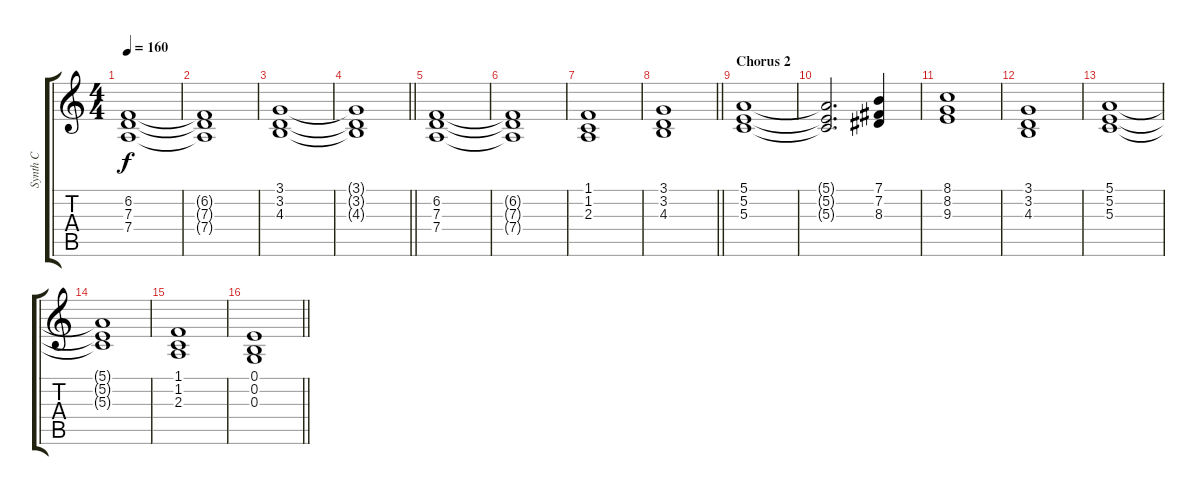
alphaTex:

\track ("Synth C" "Synth C") {instrument pad4choir}
\staff {score tabs}
\tuning (E4 B3 G3 D3 A2 E2) {hide}
\ts (4 4)
\tempo 160
\clef g2
\ks c
(6.2 7.3 7.4).1{dy f} |
(6.2{t} 7.3{t} 7.4{t}).1 |
(3.1 3.2 4.3).1 |
\barLineRight lightlight
(3.1{t} 3.2{t} 4.3{t}).1 |
(6.2 7.3 7.4).1 |
(6.2{t} 7.3{t} 7.4{t}).1 |
(1.1 1.2 2.3).1 |
\barLineRight lightlight
(3.1 3.2 4.3).1 |
\section ("" "Chorus 2")
(5.1 5.2 5.3).1 |
(5.1{t} 5.2{t} 5.3{t}).2{d} (7.1 7.2 8.3).4 |
(8.1 8.2 9.3).1 |
(3.1 3.2 4.3).1 |
(5.1 5.2 5.3).1 |
(5.1{t} 5.2{t} 5.3{t}).1 |
(1.1 1.2 2.3).1 |
\barLineRight lightlight
(0.1 0.2 0.3).1
